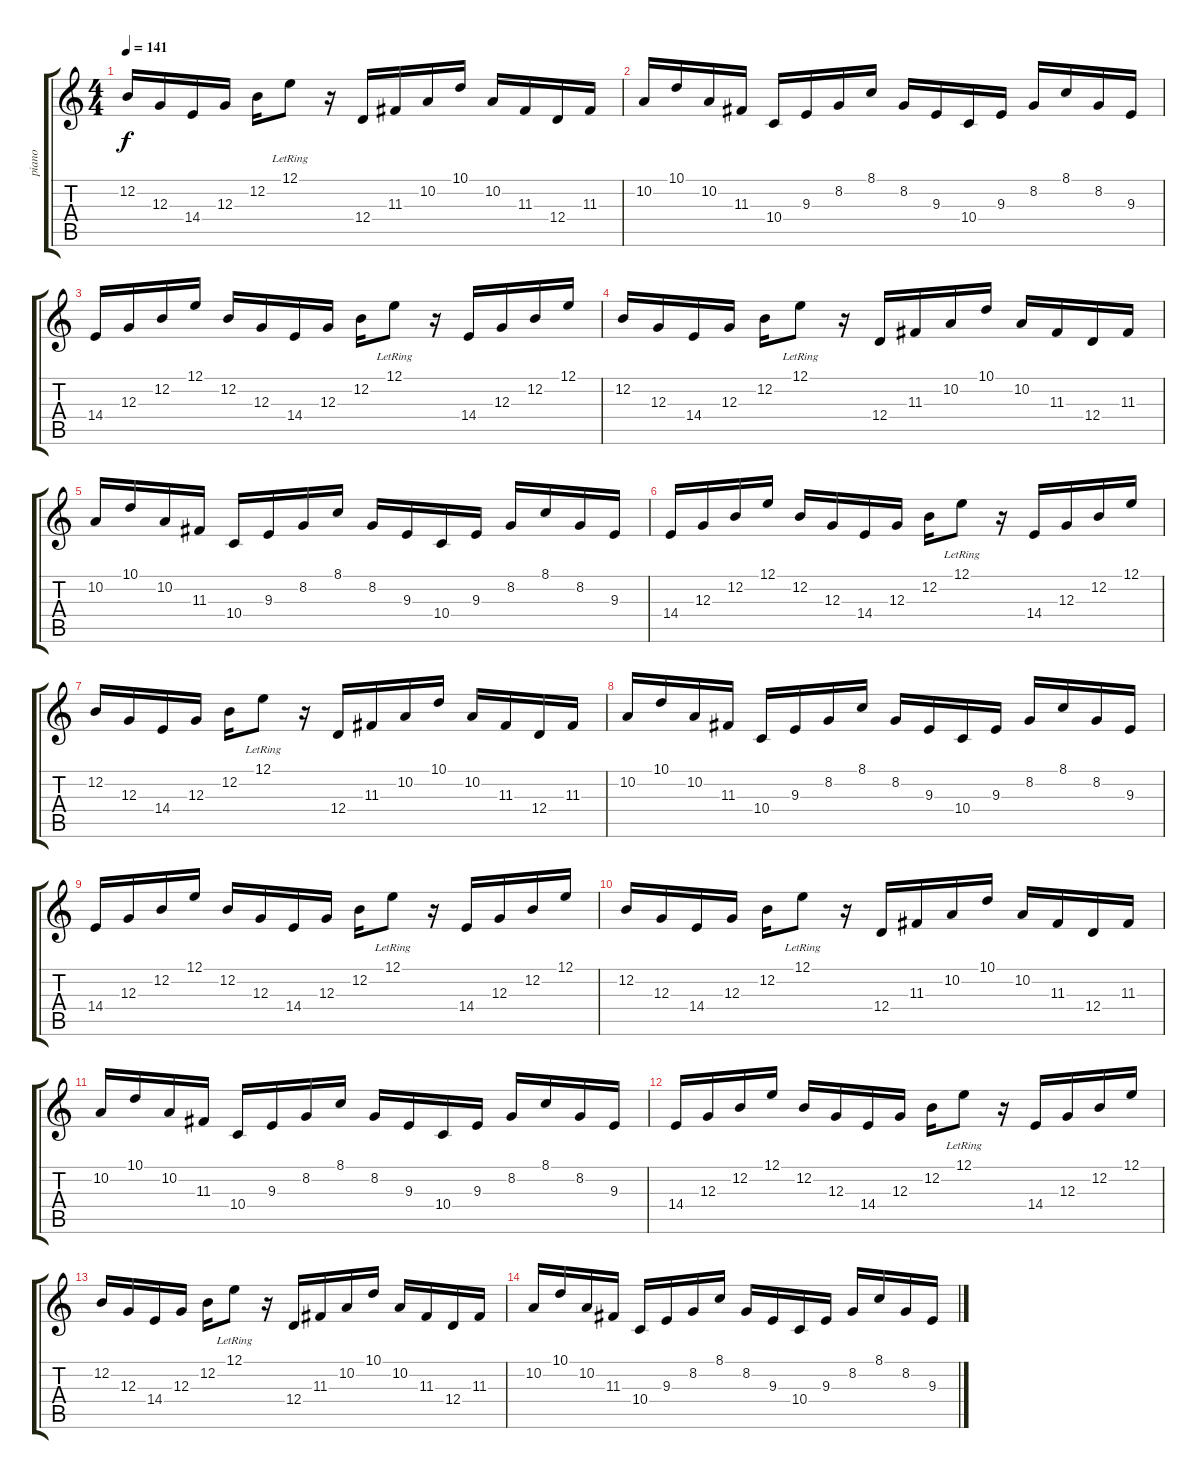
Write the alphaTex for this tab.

\track ("piano" "piano") {instrument acousticgrandpiano}
\staff {score tabs}
\tuning (E4 B3 G3 D3 A2 E2) {hide}
\ts (4 4)
\tempo 141
\clef g2
\ks c
12.2.16{dy f} 12.3.16 14.4.16 12.3.16 12.2.16 12.1{lr}.8 r.16 12.4.16 11.3.16 10.2.16 10.1.16 10.2.16 11.3.16 12.4.16 11.3.16 |
10.2.16 10.1.16 10.2.16 11.3.16 10.4.16 9.3.16 8.2.16 8.1.16 8.2.16 9.3.16 10.4.16 9.3.16 8.2.16 8.1.16 8.2.16 9.3.16 |
14.4.16 12.3.16 12.2.16 12.1.16 12.2.16 12.3.16 14.4.16 12.3.16 12.2.16 12.1{lr}.8 r.16 14.4.16 12.3.16 12.2.16 12.1.16 |
12.2.16 12.3.16 14.4.16 12.3.16 12.2.16 12.1{lr}.8 r.16 12.4.16 11.3.16 10.2.16 10.1.16 10.2.16 11.3.16 12.4.16 11.3.16 |
10.2.16 10.1.16 10.2.16 11.3.16 10.4.16 9.3.16 8.2.16 8.1.16 8.2.16 9.3.16 10.4.16 9.3.16 8.2.16 8.1.16 8.2.16 9.3.16 |
14.4.16 12.3.16 12.2.16 12.1.16 12.2.16 12.3.16 14.4.16 12.3.16 12.2.16 12.1{lr}.8 r.16 14.4.16 12.3.16 12.2.16 12.1.16 |
12.2.16 12.3.16 14.4.16 12.3.16 12.2.16 12.1{lr}.8 r.16 12.4.16 11.3.16 10.2.16 10.1.16 10.2.16 11.3.16 12.4.16 11.3.16 |
10.2.16 10.1.16 10.2.16 11.3.16 10.4.16 9.3.16 8.2.16 8.1.16 8.2.16 9.3.16 10.4.16 9.3.16 8.2.16 8.1.16 8.2.16 9.3.16 |
14.4.16 12.3.16 12.2.16 12.1.16 12.2.16 12.3.16 14.4.16 12.3.16 12.2.16 12.1{lr}.8 r.16 14.4.16 12.3.16 12.2.16 12.1.16 |
12.2.16 12.3.16 14.4.16 12.3.16 12.2.16 12.1{lr}.8 r.16 12.4.16 11.3.16 10.2.16 10.1.16 10.2.16 11.3.16 12.4.16 11.3.16 |
10.2.16 10.1.16 10.2.16 11.3.16 10.4.16 9.3.16 8.2.16 8.1.16 8.2.16 9.3.16 10.4.16 9.3.16 8.2.16 8.1.16 8.2.16 9.3.16 |
14.4.16 12.3.16 12.2.16 12.1.16 12.2.16 12.3.16 14.4.16 12.3.16 12.2.16 12.1{lr}.8 r.16 14.4.16 12.3.16 12.2.16 12.1.16 |
12.2.16 12.3.16 14.4.16 12.3.16 12.2.16 12.1{lr}.8 r.16 12.4.16 11.3.16 10.2.16 10.1.16 10.2.16 11.3.16 12.4.16 11.3.16 |
10.2.16 10.1.16 10.2.16 11.3.16 10.4.16 9.3.16 8.2.16 8.1.16 8.2.16 9.3.16 10.4.16 9.3.16 8.2.16 8.1.16 8.2.16 9.3.16
